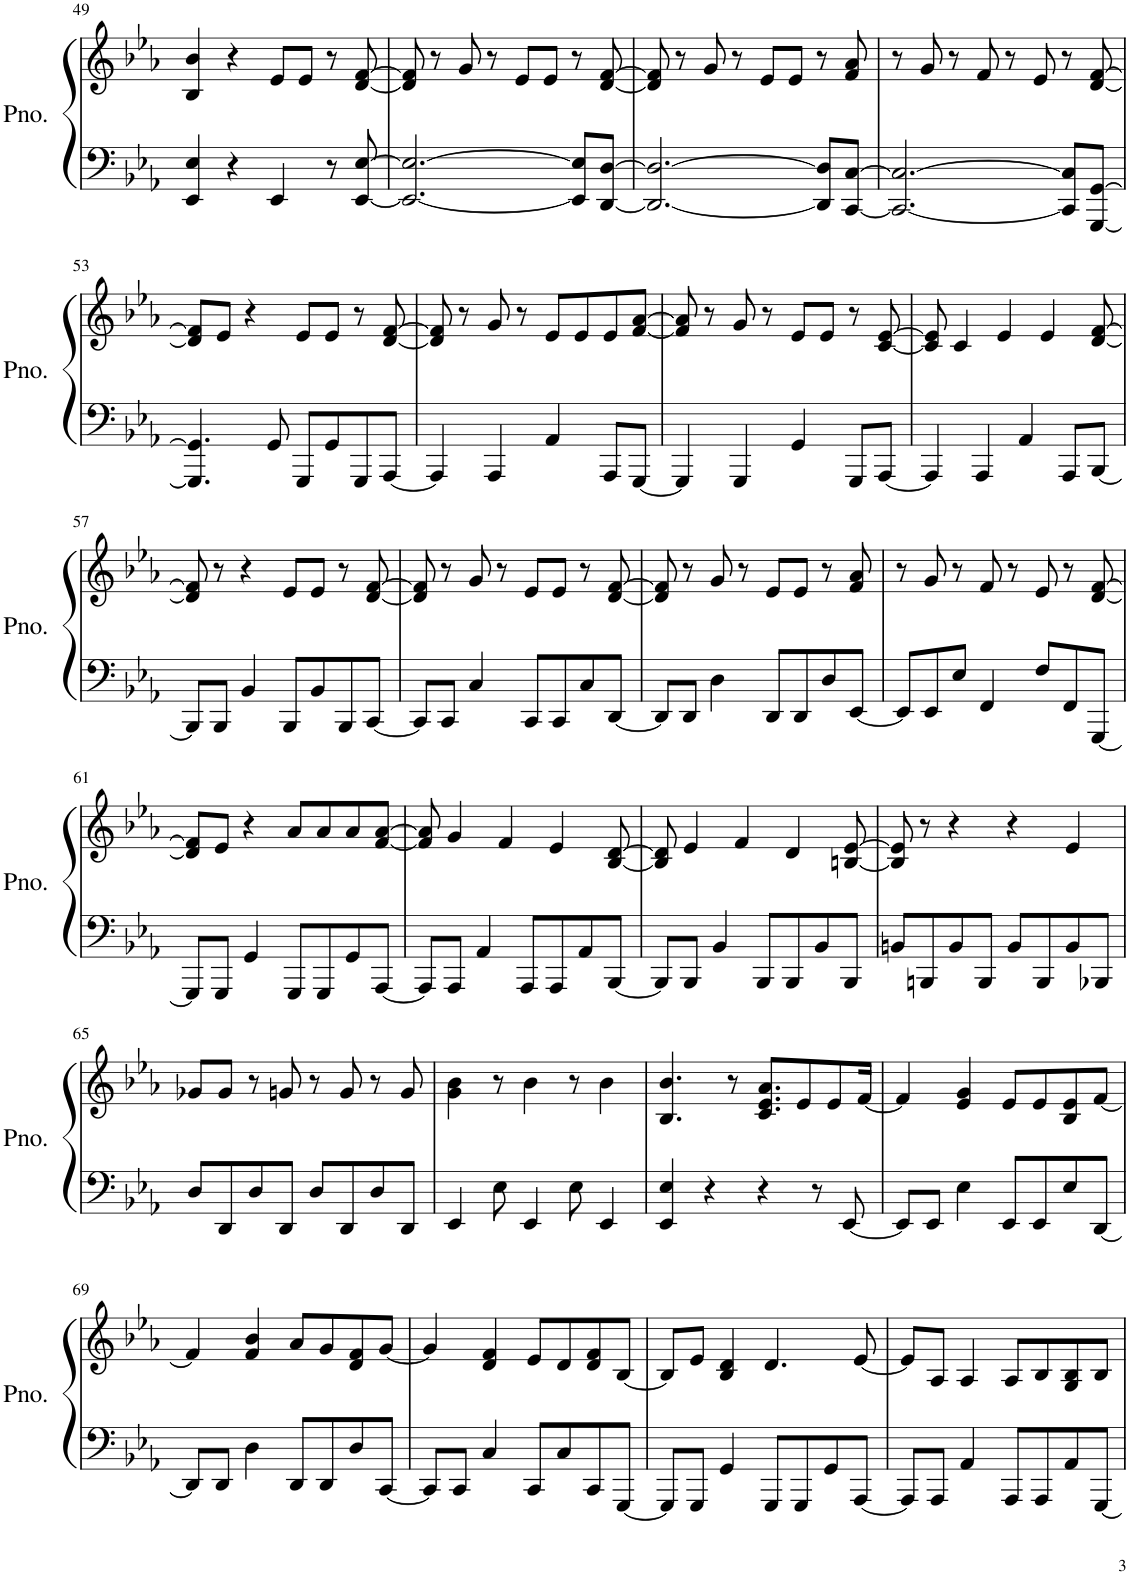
**kern	**kern
*part1	*part1
*staff2	*staff1
*I"Piano	*
*I'Pno.	*
!!LO:PB:g=z
*clefF4	*clefG2
*k[b-e-a-]	*k[b-e-a-]
*M4/4	*M4/4
=49	=49
4EE-/ 4E-/	4B-/ 4b-/
4r	4r
4EE-/	8e-/L
.	8e-/J
8r	8r
[8EE-/ [8E-/	[8d/ [8f/
=50	=50
2.EE-/_ 2.E-/_	8d/] 8f/]
.	8r
.	8g/
.	8r
.	8e-/L
.	8e-/J
8EE-/] 8E-/]L	8r
[8DD/ [8D/J	[8d/ [8f/
=51	=51
2.DD/_ 2.D/_	8d/] 8f/]
.	8r
.	8g/
.	8r
.	8e-/L
.	8e-/J
8DD/] 8D/]L	8r
[8CC/ [8C/J	8f/ 8a-/
=52	=52
2.CC/_ 2.C/_	8r
.	8g/
.	8r
.	8f/
.	8r
.	8e-/
8CC/] 8C/]L	8r
[8GGG/ [8GG/J	[8d/ [8f/
!!LO:LB:g=z
=53	=53
4.GGG/] 4.GG/]	8d/] 8f/]L
.	8e-/J
.	4r
8GG/	.
8GGG/L	8e-/L
8GG/	8e-/J
8GGG/	8r
[8AAA-/J	[8d/ [8f/
=54	=54
4AAA-/]	8d/] 8f/]
.	8r
4AAA-/	8g/
.	8r
4AA-/	8e-/L
.	8e-/
8AAA-/L	8e-/
[8GGG/J	[8f/ [8a-/J
=55	=55
4GGG/]	8f/] 8a-/]
.	8r
4GGG/	8g/
.	8r
4GG/	8e-/L
.	8e-/J
8GGG/L	8r
[8AAA-/J	[8c/ [8e-/
=56	=56
4AAA-/]	8c/] 8e-/]
.	4c/
4AAA-/	.
.	4e-/
4AA-/	.
.	4e-/
8AAA-/L	.
[8BBB-/J	[8d/ [8f/
!!LO:LB:g=z
=57	=57
8BBB-/L]	8d/] 8f/]
8BBB-/J	8r
4BB-/	4r
8BBB-/L	8e-/L
8BB-/	8e-/J
8BBB-/	8r
[8CC/J	[8d/ [8f/
=58	=58
8CC/L]	8d/] 8f/]
8CC/J	8r
4C/	8g/
.	8r
8CC/L	8e-/L
8CC/	8e-/J
8C/	8r
[8DD/J	[8d/ [8f/
=59	=59
8DD/L]	8d/] 8f/]
8DD/J	8r
4D\	8g/
.	8r
8DD/L	8e-/L
8DD/	8e-/J
8D/	8r
[8EE-/J	8f/ 8a-/
=60	=60
8EE-/L]	8r
8EE-/	8g/
8E-/J	8r
4FF/	8f/
.	8r
8F/L	8e-/
8FF/	8r
[8GGG/J	[8d/ [8f/
!!LO:LB:g=z
=61	=61
8GGG/L]	8d/] 8f/]L
8GGG/J	8e-/J
4GG/	4r
8GGG/L	8a-/L
8GGG/	8a-/
8GG/	8a-/
[8AAA-/J	[8f/ [8a-/J
=62	=62
8AAA-/L]	8f/] 8a-/]
8AAA-/J	4g/
4AA-/	.
.	4f/
8AAA-/L	.
8AAA-/	4e-/
8AA-/	.
[8BBB-/J	[8B-/ [8d/
=63	=63
8BBB-/L]	8B-/] 8d/]
8BBB-/J	4e-/
4BB-/	.
.	4f/
8BBB-/L	.
8BBB-/	4d/
8BB-/	.
8BBB-/J	[8Bn/ [8e-/
=64	=64
8BBn/L	8B/] 8e-/]
8BBBn/	8r
8BB/	4r
8BBB/J	.
8BB/L	4r
8BBB/	.
8BB/	4e-/
8BBB-X/J	.
!!LO:LB:g=z
=65	=65
8D/L	8g-X/L
8DD/	8g-/J
8D/	8r
8DD/J	8gn/
8D/L	8r
8DD/	8g/
8D/	8r
8DD/J	8g/
=66	=66
4EE-/	4g\ 4b-\
8E-\	8r
4EE-/	4b-\
8E-\	8r
4EE-/	4b-\
=67	=67
4EE-/ 4E-/	4.B-/ 4.b-/
4r	.
.	8r
4r	8.c/ 8.e-/ 8.a-/L
.	8e-/
8r	.
.	8e-/
[8EE-/	.
.	[16f/Jk
=68	=68
8EE-/L]	4f/]
8EE-/J	.
4E-\	4e-/ 4g/
8EE-/L	8e-/L
8EE-/	8e-/
8E-/	8B-/ 8e-/
[8DD/J	[8f/J
!!LO:LB:g=z
=69	=69
8DD/L]	4f/]
8DD/J	.
4D\	4f/ 4b-/
8DD/L	8a-/L
8DD/	8g/
8D/	8d/ 8f/
[8CC/J	[8g/J
=70	=70
8CC/L]	4g/]
8CC/J	.
4C/	4d/ 4f/
8CC/L	8e-/L
8C/	8d/
8CC/	8d/ 8f/
[8GGG/J	[8B-/J
=71	=71
8GGG/L]	8B-/L]
8GGG/J	8e-/J
4GG/	4B-/ 4d/
8GGG/L	4.d/
8GGG/	.
8GG/	.
[8AAA-/J	[8e-/
=72	=72
8AAA-/L]	8e-/L]
8AAA-/J	8A-/J
4AA-/	4A-/
8AAA-/L	8A-/L
8AAA-/	8B-/
8AA-/	8G/ 8B-/
[8GGG/J	8B-/J
=	=
*-	*-
